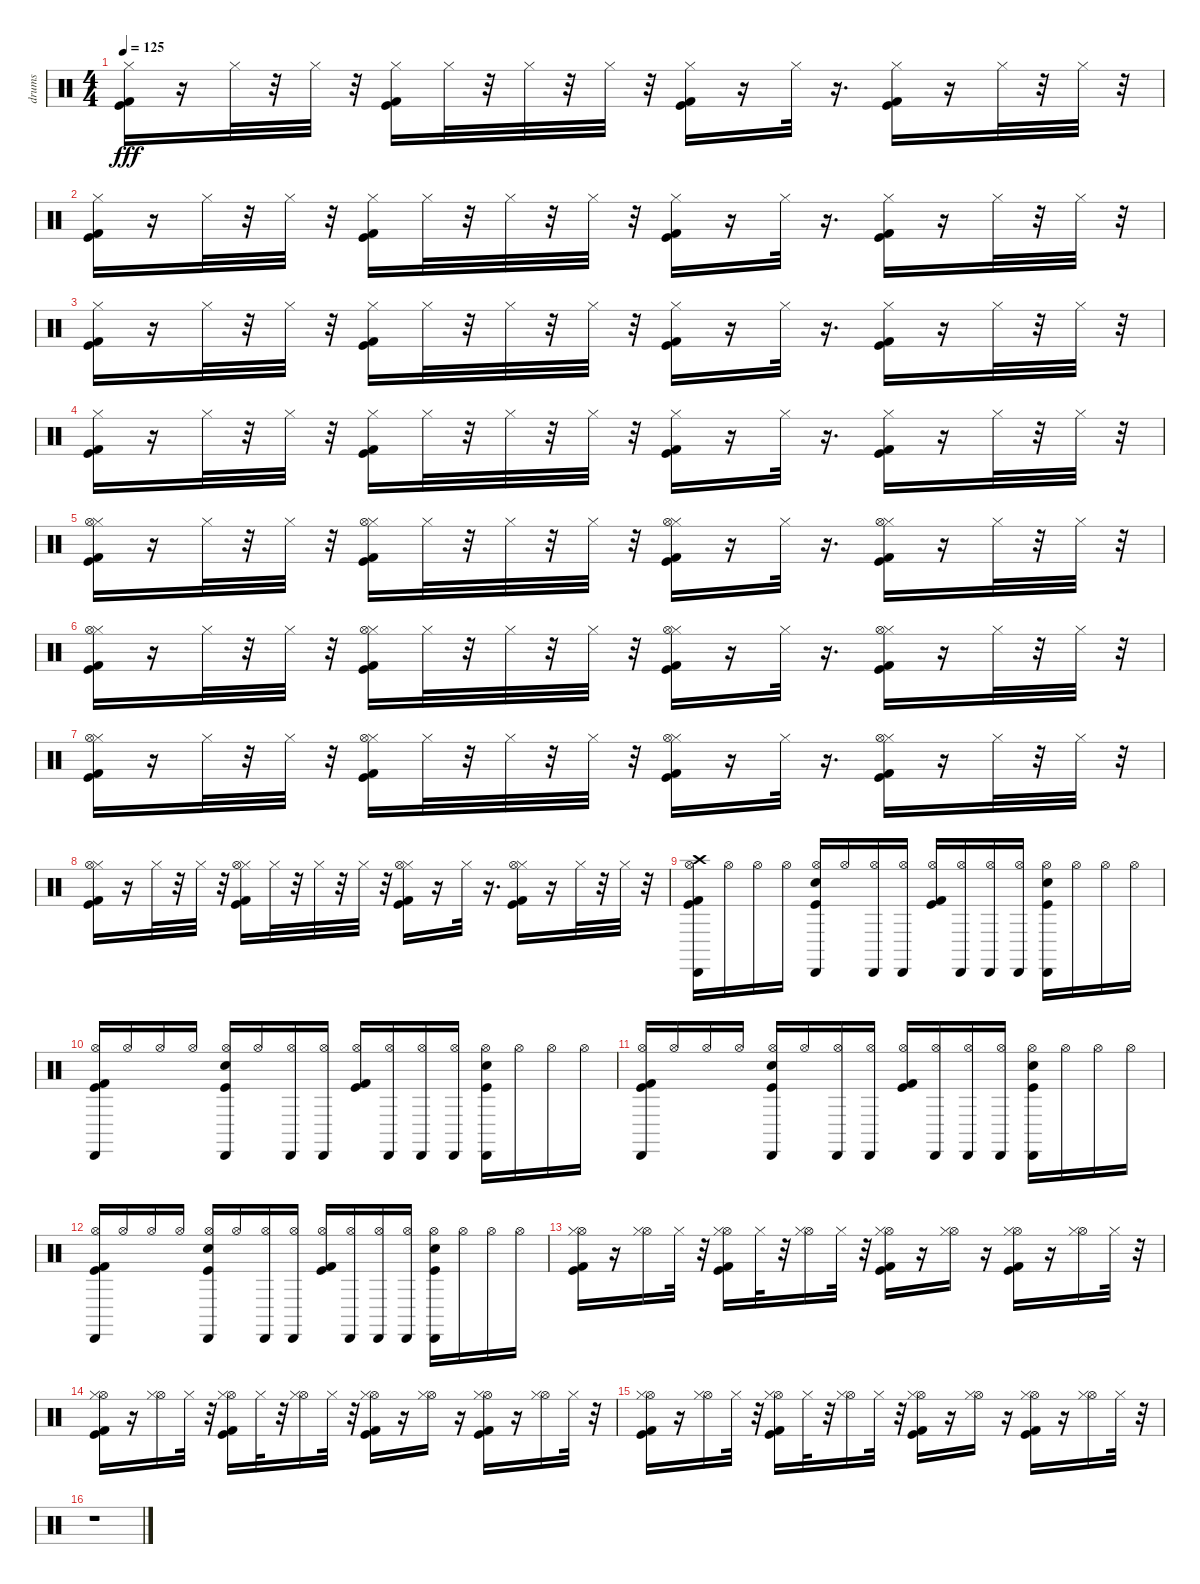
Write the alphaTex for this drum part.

\track ("drums" "drums") {instrument percussion}
\staff {score}
\articulation defaults
\ts (4 4)
\tempo 125
\clef neutral
\ks c
("Kick (hit)" "Kick (hit) 2" "Hi-Hat (closed)").16{dy fff} r.16 "Hi-Hat (closed)".32 r.32 "Hi-Hat (closed)".32 r.32 ("Kick (hit)" "Kick (hit) 2" "Hi-Hat (closed)").16 "Hi-Hat (closed)".32 r.32 "Hi-Hat (closed)".32 r.32 "Hi-Hat (closed)".32 r.32 ("Kick (hit) 2" "Kick (hit)" "Hi-Hat (closed)").16 r.16 "Hi-Hat (closed)".32 r.16{d} ("Kick (hit)" "Kick (hit) 2" "Hi-Hat (closed)").16 r.16 "Hi-Hat (closed)".32 r.32 "Hi-Hat (closed)".32 r.32 |
("Kick (hit) 2" "Kick (hit)" "Hi-Hat (closed)").16 r.16 "Hi-Hat (closed)".32 r.32 "Hi-Hat (closed)".32 r.32 ("Kick (hit)" "Kick (hit) 2" "Hi-Hat (closed)").16 "Hi-Hat (closed)".32 r.32 "Hi-Hat (closed)".32 r.32 "Hi-Hat (closed)".32 r.32 ("Kick (hit) 2" "Kick (hit)" "Hi-Hat (closed)").16 r.16 "Hi-Hat (closed)".32 r.16{d} ("Kick (hit)" "Kick (hit) 2" "Hi-Hat (closed)").16 r.16 "Hi-Hat (closed)".32 r.32 "Hi-Hat (closed)".32 r.32 |
("Kick (hit) 2" "Kick (hit)" "Hi-Hat (closed)").16 r.16 "Hi-Hat (closed)".32 r.32 "Hi-Hat (closed)".32 r.32 ("Kick (hit)" "Kick (hit) 2" "Hi-Hat (closed)").16 "Hi-Hat (closed)".32 r.32 "Hi-Hat (closed)".32 r.32 "Hi-Hat (closed)".32 r.32 ("Kick (hit) 2" "Kick (hit)" "Hi-Hat (closed)").16 r.16 "Hi-Hat (closed)".32 r.16{d} ("Kick (hit)" "Kick (hit) 2" "Hi-Hat (closed)").16 r.16 "Hi-Hat (closed)".32 r.32 "Hi-Hat (closed)".32 r.32 |
("Kick (hit) 2" "Kick (hit)" "Hi-Hat (closed)").16 r.16 "Hi-Hat (closed)".32 r.32 "Hi-Hat (closed)".32 r.32 ("Kick (hit)" "Kick (hit) 2" "Hi-Hat (closed)").16 "Hi-Hat (closed)".32 r.32 "Hi-Hat (closed)".32 r.32 "Hi-Hat (closed)".32 r.32 ("Kick (hit) 2" "Kick (hit)" "Hi-Hat (closed)").16 r.16 "Hi-Hat (closed)".32 r.16{d} ("Kick (hit)" "Kick (hit) 2" "Hi-Hat (closed)").16 r.16 "Hi-Hat (closed)".32 r.32 "Hi-Hat (closed)".32 r.32 |
("Kick (hit)" "Kick (hit) 2" "Hi-Hat (closed)" "Hi-Hat (open)").16 r.16 "Hi-Hat (closed)".32 r.32 "Hi-Hat (closed)".32 r.32 ("Kick (hit)" "Kick (hit) 2" "Hi-Hat (closed)" "Hi-Hat (open)").16 "Hi-Hat (closed)".32 r.32 "Hi-Hat (closed)".32 r.32 "Hi-Hat (closed)".32 r.32 ("Kick (hit) 2" "Kick (hit)" "Hi-Hat (closed)" "Hi-Hat (open)").16 r.16 "Hi-Hat (closed)".32 r.16{d} ("Kick (hit)" "Kick (hit) 2" "Hi-Hat (closed)" "Hi-Hat (open)").16 r.16 "Hi-Hat (closed)".32 r.32 "Hi-Hat (closed)".32 r.32 |
("Kick (hit) 2" "Kick (hit)" "Hi-Hat (closed)" "Hi-Hat (open)").16 r.16 "Hi-Hat (closed)".32 r.32 "Hi-Hat (closed)".32 r.32 ("Kick (hit)" "Kick (hit) 2" "Hi-Hat (closed)" "Hi-Hat (open)").16 "Hi-Hat (closed)".32 r.32 "Hi-Hat (closed)".32 r.32 "Hi-Hat (closed)".32 r.32 ("Kick (hit) 2" "Kick (hit)" "Hi-Hat (closed)" "Hi-Hat (open)").16 r.16 "Hi-Hat (closed)".32 r.16{d} ("Kick (hit)" "Kick (hit) 2" "Hi-Hat (closed)" "Hi-Hat (open)").16 r.16 "Hi-Hat (closed)".32 r.32 "Hi-Hat (closed)".32 r.32 |
("Kick (hit) 2" "Kick (hit)" "Hi-Hat (closed)" "Hi-Hat (open)").16 r.16 "Hi-Hat (closed)".32 r.32 "Hi-Hat (closed)".32 r.32 ("Kick (hit)" "Kick (hit) 2" "Hi-Hat (closed)" "Hi-Hat (open)").16 "Hi-Hat (closed)".32 r.32 "Hi-Hat (closed)".32 r.32 "Hi-Hat (closed)".32 r.32 ("Kick (hit) 2" "Kick (hit)" "Hi-Hat (closed)" "Hi-Hat (open)").16 r.16 "Hi-Hat (closed)".32 r.16{d} ("Kick (hit)" "Kick (hit) 2" "Hi-Hat (closed)" "Hi-Hat (open)").16 r.16 "Hi-Hat (closed)".32 r.32 "Hi-Hat (closed)".32 r.32 |
("Kick (hit) 2" "Kick (hit)" "Hi-Hat (closed)" "Hi-Hat (open)").16 r.16 "Hi-Hat (closed)".32 r.32 "Hi-Hat (closed)".32 r.32 ("Kick (hit)" "Kick (hit) 2" "Hi-Hat (closed)" "Hi-Hat (open)").16 "Hi-Hat (closed)".32 r.32 "Hi-Hat (closed)".32 r.32 "Hi-Hat (closed)".32 r.32 ("Kick (hit) 2" "Kick (hit)" "Hi-Hat (closed)" "Hi-Hat (open)").16 r.16 "Hi-Hat (closed)".32 r.16{d} ("Kick (hit)" "Kick (hit) 2" "Hi-Hat (closed)" "Hi-Hat (open)").16 r.16 "Hi-Hat (closed)".32 r.32 "Hi-Hat (closed)".32 r.32 |
("Kick (hit) 2" "Kick (hit)" "Cabasa (hit)" "Crash high (hit)" "Hi-Hat (open)").16 "Hi-Hat (open)".16 "Hi-Hat (open)".16 "Hi-Hat (open)".16 ("Kick (hit)" "Cabasa (hit)" "Snare (hit) 2" "Hi-Hat (open)").16 "Hi-Hat (open)".16 ("Cabasa (hit)" "Hi-Hat (open)").16 ("Cabasa (hit)" "Hi-Hat (open)").16 ("Kick (hit) 2" "Kick (hit)" "Hi-Hat (open)").16 ("Cabasa (hit)" "Hi-Hat (open)").16 ("Cabasa (hit)" "Hi-Hat (open)").16 ("Cabasa (hit)" "Hi-Hat (open)").16 ("Kick (hit)" "Cabasa (hit)" "Snare (hit) 2" "Hi-Hat (open)").16 "Hi-Hat (open)".16 "Hi-Hat (open)".16 "Hi-Hat (open)".16 |
("Kick (hit) 2" "Kick (hit)" "Cabasa (hit)" "Hi-Hat (open)").16 "Hi-Hat (open)".16 "Hi-Hat (open)".16 "Hi-Hat (open)".16 ("Kick (hit)" "Cabasa (hit)" "Snare (hit) 2" "Hi-Hat (open)").16 "Hi-Hat (open)".16 ("Cabasa (hit)" "Hi-Hat (open)").16 ("Cabasa (hit)" "Hi-Hat (open)").16 ("Kick (hit) 2" "Kick (hit)" "Hi-Hat (open)").16 ("Cabasa (hit)" "Hi-Hat (open)").16 ("Cabasa (hit)" "Hi-Hat (open)").16 ("Cabasa (hit)" "Hi-Hat (open)").16 ("Kick (hit)" "Cabasa (hit)" "Snare (hit) 2" "Hi-Hat (open)").16 "Hi-Hat (open)".16 "Hi-Hat (open)".16 "Hi-Hat (open)".16 |
("Kick (hit) 2" "Kick (hit)" "Cabasa (hit)" "Hi-Hat (open)").16 "Hi-Hat (open)".16 "Hi-Hat (open)".16 "Hi-Hat (open)".16 ("Kick (hit)" "Cabasa (hit)" "Snare (hit) 2" "Hi-Hat (open)").16 "Hi-Hat (open)".16 ("Cabasa (hit)" "Hi-Hat (open)").16 ("Cabasa (hit)" "Hi-Hat (open)").16 ("Kick (hit) 2" "Kick (hit)" "Hi-Hat (open)").16 ("Cabasa (hit)" "Hi-Hat (open)").16 ("Cabasa (hit)" "Hi-Hat (open)").16 ("Cabasa (hit)" "Hi-Hat (open)").16 ("Kick (hit)" "Cabasa (hit)" "Snare (hit) 2" "Hi-Hat (open)").16 "Hi-Hat (open)".16 "Hi-Hat (open)".16 "Hi-Hat (open)".16 |
("Kick (hit) 2" "Kick (hit)" "Cabasa (hit)" "Hi-Hat (open)").16 "Hi-Hat (open)".16 "Hi-Hat (open)".16 "Hi-Hat (open)".16 ("Kick (hit)" "Cabasa (hit)" "Snare (hit) 2" "Hi-Hat (open)").16 "Hi-Hat (open)".16 ("Cabasa (hit)" "Hi-Hat (open)").16 ("Cabasa (hit)" "Hi-Hat (open)").16 ("Kick (hit) 2" "Kick (hit)" "Hi-Hat (open)").16 ("Cabasa (hit)" "Hi-Hat (open)").16 ("Cabasa (hit)" "Hi-Hat (open)").16 ("Cabasa (hit)" "Hi-Hat (open)").16 ("Kick (hit)" "Cabasa (hit)" "Snare (hit) 2" "Hi-Hat (open)").16 "Hi-Hat (open)".16 "Hi-Hat (open)".16 "Hi-Hat (open)".16 |
("Kick (hit)" "Kick (hit) 2" "Hi-Hat (open)" "Hi-Hat (closed)").16 r.16 ("Hi-Hat (open)" "Hi-Hat (closed)").16 "Hi-Hat (closed)".32 r.32 ("Kick (hit) 2" "Kick (hit)" "Hi-Hat (open)" "Hi-Hat (closed)").16 "Hi-Hat (closed)".32 r.32 ("Hi-Hat (open)" "Hi-Hat (closed)").16 "Hi-Hat (closed)".32 r.32 ("Kick (hit) 2" "Kick (hit)" "Hi-Hat (open)" "Hi-Hat (closed)").16 r.16 ("Hi-Hat (open)" "Hi-Hat (closed)").16 r.16 ("Kick (hit) 2" "Kick (hit)" "Hi-Hat (open)" "Hi-Hat (closed)").16 r.16 ("Hi-Hat (open)" "Hi-Hat (closed)").16 "Hi-Hat (closed)".32 r.32 |
("Hi-Hat (open)" "Kick (hit) 2" "Kick (hit)" "Hi-Hat (closed)").16 r.16 ("Hi-Hat (open)" "Hi-Hat (closed)").16 "Hi-Hat (closed)".32 r.32 ("Kick (hit) 2" "Kick (hit)" "Hi-Hat (open)" "Hi-Hat (closed)").16 "Hi-Hat (closed)".32 r.32 ("Hi-Hat (open)" "Hi-Hat (closed)").16 "Hi-Hat (closed)".32 r.32 ("Kick (hit) 2" "Kick (hit)" "Hi-Hat (open)" "Hi-Hat (closed)").16 r.16 ("Hi-Hat (open)" "Hi-Hat (closed)").16 r.16 ("Kick (hit) 2" "Kick (hit)" "Hi-Hat (open)" "Hi-Hat (closed)").16 r.16 ("Hi-Hat (open)" "Hi-Hat (closed)").16 "Hi-Hat (closed)".32 r.32 |
("Hi-Hat (open)" "Kick (hit) 2" "Kick (hit)" "Hi-Hat (closed)").16 r.16 ("Hi-Hat (open)" "Hi-Hat (closed)").16 "Hi-Hat (closed)".32 r.32 ("Kick (hit) 2" "Kick (hit)" "Hi-Hat (open)" "Hi-Hat (closed)").16 "Hi-Hat (closed)".32 r.32 ("Hi-Hat (open)" "Hi-Hat (closed)").16 "Hi-Hat (closed)".32 r.32 ("Kick (hit) 2" "Kick (hit)" "Hi-Hat (open)" "Hi-Hat (closed)").16 r.16 ("Hi-Hat (open)" "Hi-Hat (closed)").16 r.16 ("Kick (hit) 2" "Kick (hit)" "Hi-Hat (open)" "Hi-Hat (closed)").16 r.16 ("Hi-Hat (open)" "Hi-Hat (closed)").16 "Hi-Hat (closed)".32 r.32 |
r.1
